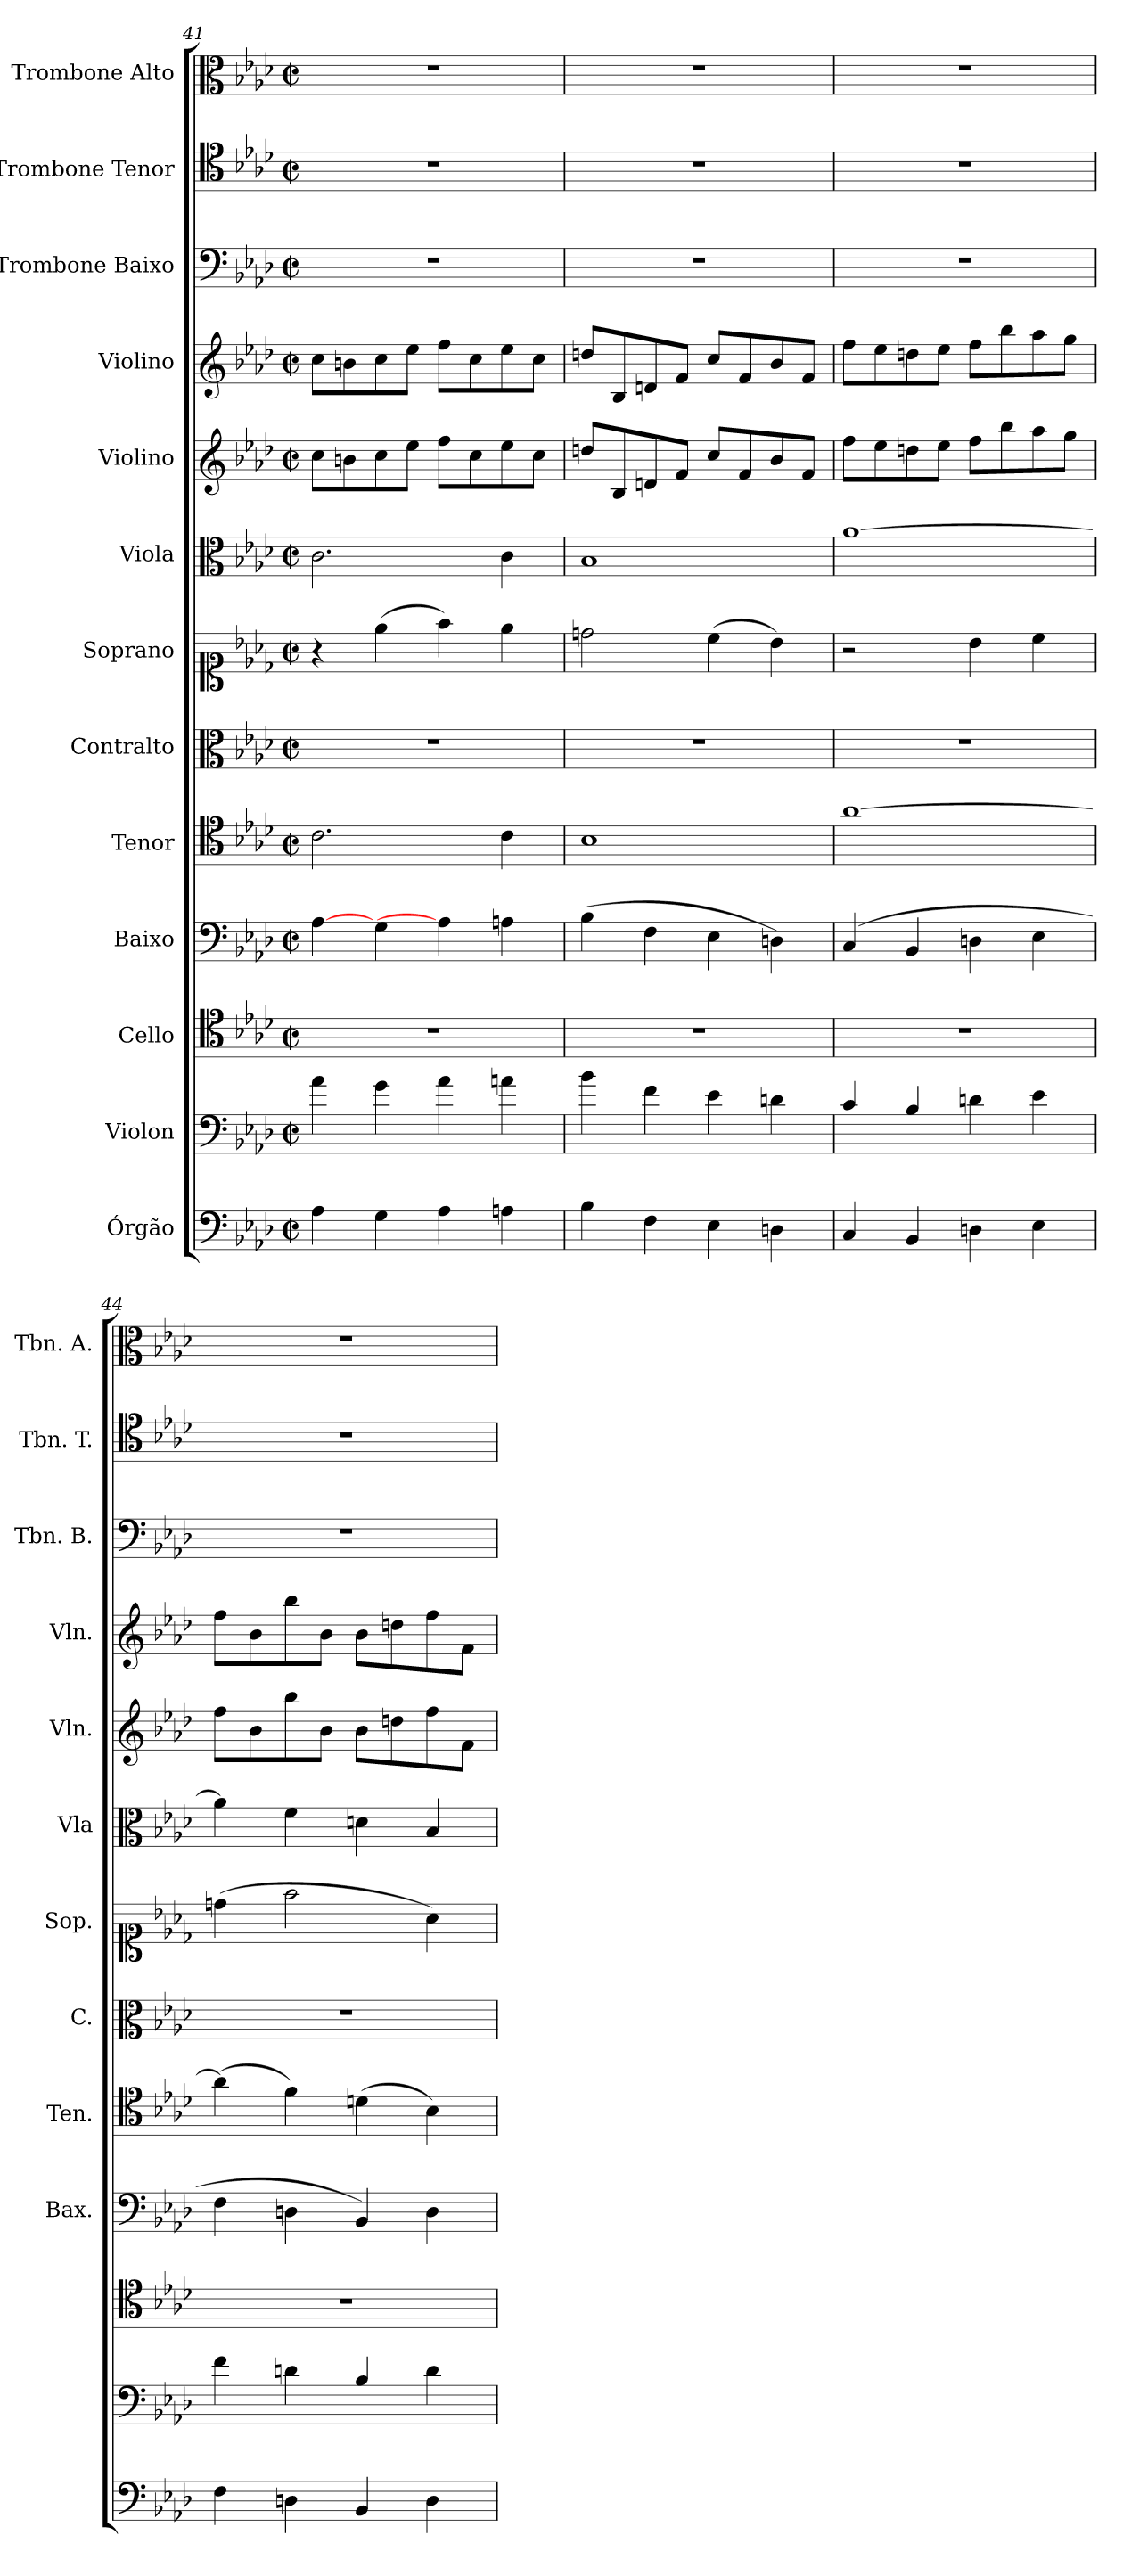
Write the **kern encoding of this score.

**kern	**kern	**kern	**kern	**kern	**kern	**kern	**kern	**kern	**kern	**kern	**kern	**kern
*part13	*part12	*part11	*part10	*part9	*part8	*part7	*part6	*part5	*part4	*part3	*part2	*part1
*staff13	*staff12	*staff11	*staff10	*staff9	*staff8	*staff7	*staff6	*staff5	*staff4	*staff3	*staff2	*staff1
*I"Órgão	*I"Violon	*I"Cello	*I"Baixo	*I"Tenor	*I"Contralto	*I"Soprano	*I"Viola	*I"Violino	*I"Violino	*I"Trombone Baixo	*I"Trombone Tenor	*I"Trombone Alto
*	*	*	*I'Bax.	*I'Ten.	*I'C.	*I'Sop.	*I'Vla	*I'Vln.	*I'Vln.	*I'Tbn. B.	*I'Tbn. T.	*I'Tbn. A.
*clefF4	*clefF4	*clefC4	*clefF4	*clefC4	*clefC3	*clefC1	*clefC3	*clefG2	*clefG2	*clefF4	*clefC4	*clefC3
*	*ITrd7c12	*	*	*	*	*	*	*	*	*	*	*
*k[b-e-a-d-]	*k[b-e-a-d-]	*k[b-e-a-d-]	*k[b-e-a-d-]	*k[b-e-a-d-]	*k[b-e-a-d-]	*k[b-e-a-d-]	*k[b-e-a-d-]	*k[b-e-a-d-]	*k[b-e-a-d-]	*k[b-e-a-d-]	*k[b-e-a-d-]	*k[b-e-a-d-]
*M2/2	*M2/2	*M2/2	*M2/2	*M2/2	*M2/2	*M2/2	*M2/2	*M2/2	*M2/2	*M2/2	*M2/2	*M2/2
*met(c|)	*met(c|)	*met(c|)	*met(c|)	*met(c|)	*met(c|)	*met(c|)	*met(c|)	*met(c|)	*met(c|)	*met(c|)	*met(c|)	*met(c|)
=41	=41	=41	=41	=41	=41	=41	=41	=41	=41	=41	=41	=41
4A-\	4A-\	1r	[4A-\	2.c\	1r	4r	2.c\	8cc\L	8cc\L	1r	1r	1r
.	.	.	.	.	.	.	.	8bn\	8bn\	.	.	.
4G\	4G\	.	4G\	.	.	(4ee-\	.	8cc\	8cc\	.	.	.
.	.	.	.	.	.	.	.	8ee-\J	8ee-\J	.	.	.
4A-\	4A-\	.	4A-\]	.	.	4ff\)	.	8ff\L	8ff\L	.	.	.
.	.	.	.	.	.	.	.	8cc\	8cc\	.	.	.
4An\	4An\	.	4An\	4c\	.	4ee-\	4c\	8ee-\	8ee-\	.	.	.
.	.	.	.	.	.	.	.	8cc\J	8cc\J	.	.	.
=42	=42	=42	=42	=42	=42	=42	=42	=42	=42	=42	=42	=42
4B-\	4B-\	1r	(4B-\	1B-	1r	2ddn\	1B-	8ddn/L	8ddn/L	1r	1r	1r
.	.	.	.	.	.	.	.	8B-/	8B-/	.	.	.
4F\	4F\	.	4F\	.	.	.	.	8dn/	8dn/	.	.	.
.	.	.	.	.	.	.	.	8f/J	8f/J	.	.	.
4E-\	4E-\	.	4E-\	.	.	(4cc\	.	8cc/L	8cc/L	.	.	.
.	.	.	.	.	.	.	.	8f/	8f/	.	.	.
4Dn\	4Dn\	.	4Dn\)	.	.	4b-\)	.	8b-/	8b-/	.	.	.
.	.	.	.	.	.	.	.	8f/J	8f/J	.	.	.
=43	=43	=43	=43	=43	=43	=43	=43	=43	=43	=43	=43	=43
4C/	4C/	1r	(4C/	[1a-	1r	2r	[1a-	8ff\L	8ff\L	1r	1r	1r
.	.	.	.	.	.	.	.	8ee-\	8ee-\	.	.	.
4BB-/	4BB-/	.	4BB-/	.	.	.	.	8ddni\	8ddni\	.	.	.
.	.	.	.	.	.	.	.	8ee-\J	8ee-\J	.	.	.
4Dn\	4Dn\	.	4Dn\	.	.	4b-\	.	8ff\L	8ff\L	.	.	.
.	.	.	.	.	.	.	.	8bb-\	8bb-\	.	.	.
4E-\	4E-\	.	4E-\	.	.	4cc\	.	8aa-\	8aa-\	.	.	.
.	.	.	.	.	.	.	.	8gg\J	8gg\J	.	.	.
!!LO:PB:g=z
=44	=44	=44	=44	=44	=44	=44	=44	=44	=44	=44	=44	=44
4F\	4F\	1r	4F\	(4a-\]	1r	(4ddn\	4a-\]	8ff\L	8ff\L	1r	1r	1r
.	.	.	.	.	.	.	.	8b-\	8b-\	.	.	.
4Dn\	4Dn\	.	4Dn\	4f\)	.	2ff\	4f\	8bb-\	8bb-\	.	.	.
.	.	.	.	.	.	.	.	8b-\J	8b-\J	.	.	.
4BB-/	4BB-/	.	4BB-/)	(4dn\	.	.	4dn\	8b-\L	8b-\L	.	.	.
.	.	.	.	.	.	.	.	8ddn\	8ddn\	.	.	.
4D\	4D\	.	4D\	4B-\)	.	4a-\)	4B-/	8ff\	8ff\	.	.	.
.	.	.	.	.	.	.	.	8f\J	8f\J	.	.	.
=	=	=	=	=	=	=	=	=	=	=	=	=
*-	*-	*-	*-	*-	*-	*-	*-	*-	*-	*-	*-	*-
